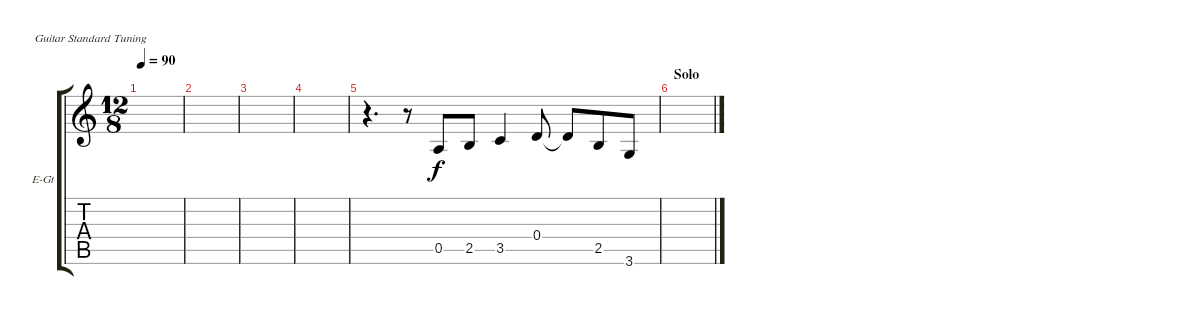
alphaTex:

\defaultSystemsLayout 4
\bracketExtendMode groupsimilarinstruments
\firstSystemTrackNameOrientation horizontal
\otherSystemsTrackNameOrientation horizontal
\track ("VINNIE VINCENT FILLS" "E-Gt") {solo instrument distortionguitar}
\staff {score tabs}
\tuning (E4 B3 G3 D3 A2 E2)
\ts (12 8)
\tempo 90
\clef g2
\ks c
|
|
|
|
\scale
0.779286 r.4{d} r.8 0.5.8 2.5.8 3.5.4 0.4.8 0.4{t}.8 2.5.8 3.6.8 |
\section ("" "Solo")
\scale
0.219783
